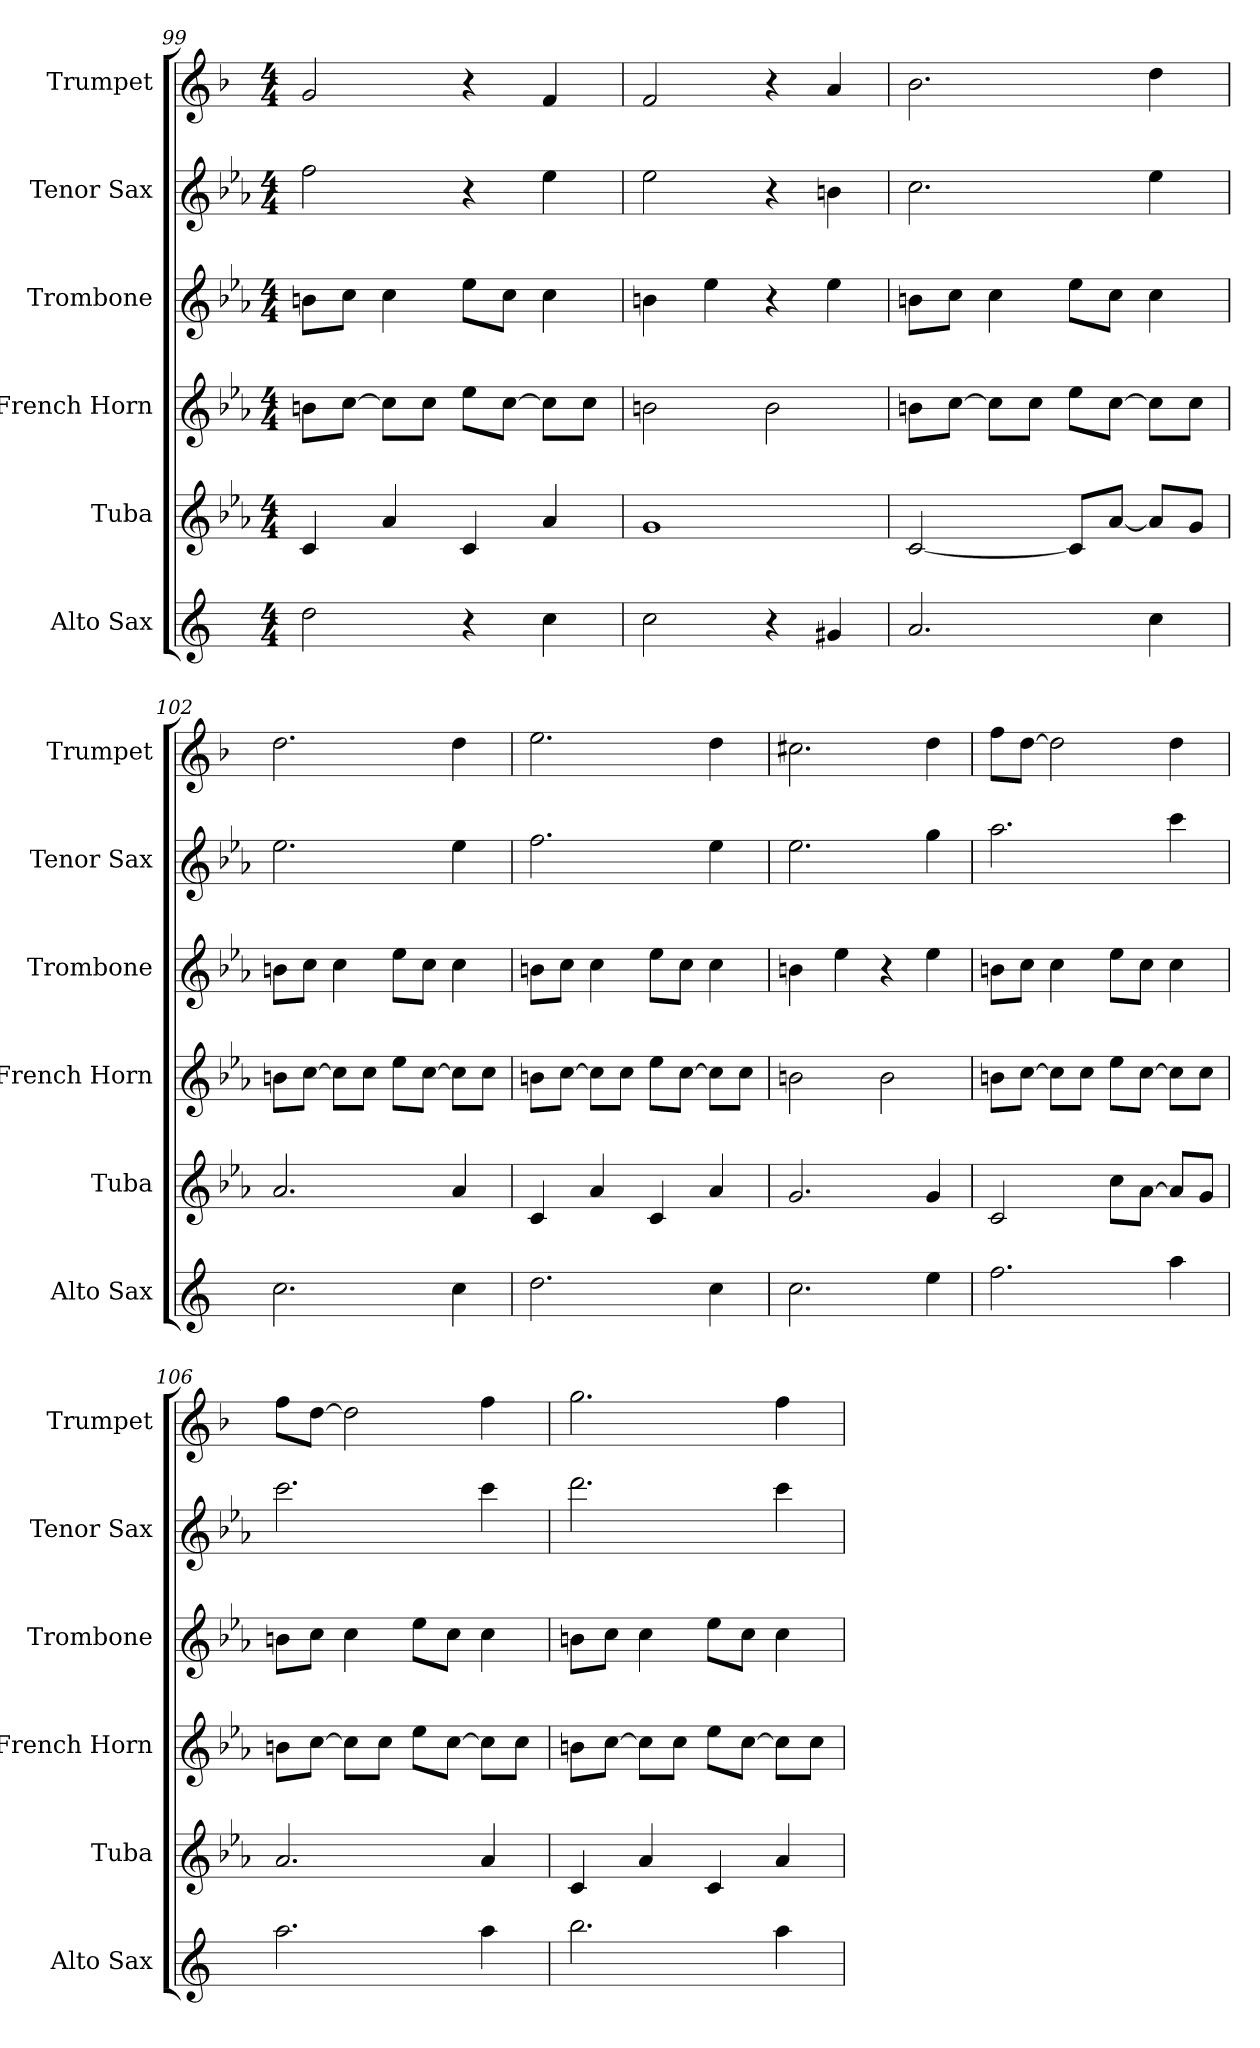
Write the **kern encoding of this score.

**kern	**kern	**kern	**kern	**kern	**kern
*part6	*part5	*part4	*part3	*part2	*part1
*staff6	*staff5	*staff4	*staff3	*staff2	*staff1
*I"Alto Sax	*I"Tuba	*I"French Horn	*I"Trombone	*I"Tenor Sax	*I"Trumpet
*I'Alto Sax	*I'Tuba	*I'French Horn	*I'Trombone	*I'Tenor Sax	*I'Trumpet
*clefG2	*clefG2	*clefG2	*clefG2	*clefG2	*clefG2
*ITrd5c9	*ITrd15c26	*ITrd8c14	*ITrd8c14	*ITrd8c14	*ITrd1c2
*k[b-e-a-]	*k[b-e-a-]	*k[b-e-a-]	*k[b-e-a-]	*k[b-e-a-]	*k[b-e-a-]
*M4/4	*M4/4	*M4/4	*M4/4	*M4/4	*M4/4
=99	=99	=99	=99	=99	=99
2f	4CC	8BnL	8BnL	2f	2f
.	.	[8cJ	8cJ	.	.
.	4AA-	8cL]	4c	.	.
.	.	8cJ	.	.	.
4r	4CC	8e-L	8e-L	4r	4r
.	.	[8cJ	8cJ	.	.
4e-	4AA-	8cL]	4c	4e-	4e-
.	.	8cJ	.	.	.
=100	=100	=100	=100	=100	=100
2e-	1GG	2Bn	4Bn	2e-	2e-
.	.	.	4e-	.	.
4r	.	2B	4r	4r	4r
4Bn	.	.	4e-	4Bn	4g
=101	=101	=101	=101	=101	=101
2.c	[2CC	8BnL	8BnL	2.c	2.a-
.	.	[8cJ	8cJ	.	.
.	.	8cL]	4c	.	.
.	.	8cJ	.	.	.
.	8CCL]	8e-L	8e-L	.	.
.	[8AA-J	[8cJ	8cJ	.	.
4e-	8AA-L]	8cL]	4c	4e-	4cc
.	8GGJ	8cJ	.	.	.
=102	=102	=102	=102	=102	=102
2.e-	2.AA-	8BnL	8BnL	2.e-	2.cc
.	.	[8cJ	8cJ	.	.
.	.	8cL]	4c	.	.
.	.	8cJ	.	.	.
.	.	8e-L	8e-L	.	.
.	.	[8cJ	8cJ	.	.
4e-	4AA-	8cL]	4c	4e-	4cc
.	.	8cJ	.	.	.
=103	=103	=103	=103	=103	=103
2.f	4CC	8BnL	8BnL	2.f	2.dd
.	.	[8cJ	8cJ	.	.
.	4AA-	8cL]	4c	.	.
.	.	8cJ	.	.	.
.	4CC	8e-L	8e-L	.	.
.	.	[8cJ	8cJ	.	.
4e-	4AA-	8cL]	4c	4e-	4cc
.	.	8cJ	.	.	.
=104	=104	=104	=104	=104	=104
2.e-	2.GG	2Bn	4Bn	2.e-	2.bn
.	.	.	4e-	.	.
.	.	2B	4r	.	.
4g	4GG	.	4e-	4g	4cc
=105	=105	=105	=105	=105	=105
2.a-	2CC	8BnL	8BnL	2.a-	8ee-L
.	.	[8cJ	8cJ	.	[8ccJ
.	.	8cL]	4c	.	2cc]
.	.	8cJ	.	.	.
.	8CL	8e-L	8e-L	.	.
.	[8AA-J	[8cJ	8cJ	.	.
4cc	8AA-L]	8cL]	4c	4cc	4cc
.	8GGJ	8cJ	.	.	.
=106	=106	=106	=106	=106	=106
2.cc	2.AA-	8BnL	8BnL	2.cc	8ee-L
.	.	[8cJ	8cJ	.	[8ccJ
.	.	8cL]	4c	.	2cc]
.	.	8cJ	.	.	.
.	.	8e-L	8e-L	.	.
.	.	[8cJ	8cJ	.	.
4cc	4AA-	8cL]	4c	4cc	4ee-
.	.	8cJ	.	.	.
=107	=107	=107	=107	=107	=107
2.dd	4CC	8BnL	8BnL	2.dd	2.ff
.	.	[8cJ	8cJ	.	.
.	4AA-	8cL]	4c	.	.
.	.	8cJ	.	.	.
.	4CC	8e-L	8e-L	.	.
.	.	[8cJ	8cJ	.	.
4cc	4AA-	8cL]	4c	4cc	4ee-
.	.	8cJ	.	.	.
=	=	=	=	=	=
*-	*-	*-	*-	*-	*-
